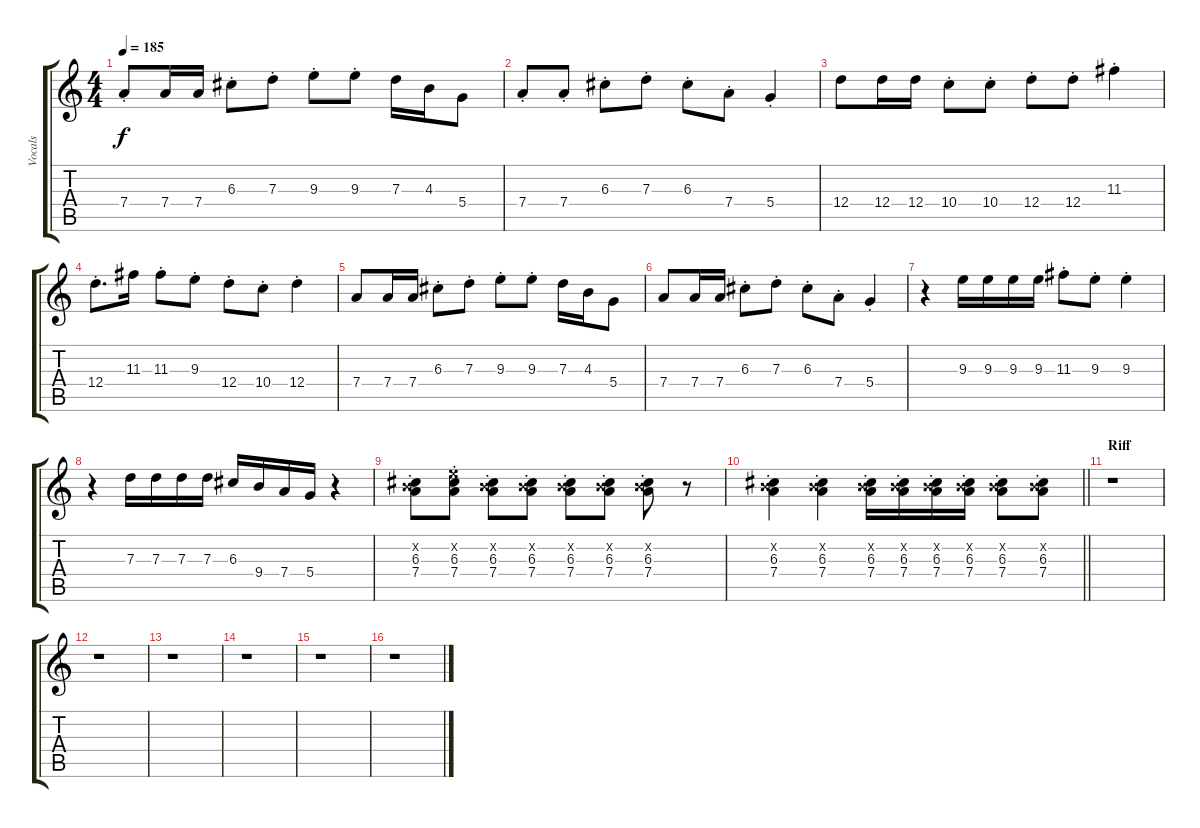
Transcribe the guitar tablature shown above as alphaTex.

\track ("Vocals" "Vocals") {instrument drawbarorgan}
\staff {score tabs}
\tuning (E5 B4 G4 D4 A3 E3) {hide}
\ts (4 4)
\tempo 185
\clef g2
\ks c
7.4{st}.8{dy f} 7.4.16 7.4.16 6.3{st}.8 7.3{st}.8 9.3{st}.8 9.3{st}.8 7.3.16 4.3.16 5.4.8 |
7.4{st}.8 7.4{st}.8 6.3{st}.8 7.3{st}.8 6.3{st}.8 7.4{st}.8 5.4{st}.4 |
12.4.8 12.4.16 12.4.16 10.4{st}.8 10.4{st}.8 12.4{st}.8 12.4{st}.8 11.3{st}.4 |
12.4{st}.8{d} 11.3.16 11.3{st}.8 9.3{st}.8 12.4{st}.8 10.4{st}.8 12.4{st}.4 |
7.4.8 7.4.16 7.4.16 6.3{st}.8 7.3{st}.8 9.3{st}.8 9.3{st}.8 7.3.16 4.3.16 5.4.8 |
7.4.8 7.4.16 7.4.16 6.3{st}.8 7.3{st}.8 6.3{st}.8 7.4{st}.8 5.4{st}.4 |
r.4 9.3.16 9.3.16 9.3.16 9.3.16 11.3{st}.8 9.3{st}.8 9.3{st}.4 |
r.4 7.3.16 7.3.16 7.3.16 7.3.16 6.3.16 9.4.16 7.4.16 5.4.16 r.4 |
(0.2{x} 6.3{st} 7.4{st}).8 (5.2{x} 6.3{st} 7.4{st}).8 (0.2{x} 6.3{st} 7.4{st}).8 (0.2{x} 6.3{st} 7.4{st}).8 (0.2{x} 6.3{st} 7.4{st}).8 (0.2{x} 6.3{st} 7.4{st}).8 (0.2{x} 6.3{st} 7.4{st}).8 r.8 |
\barLineRight lightlight
(0.2{x} 6.3{st} 7.4{st}).4 (0.2{x} 6.3{st} 7.4{st}).4 (0.2{x} 6.3{st} 7.4{st}).16 (0.2{x} 6.3{st} 7.4{st}).16 (0.2{x} 6.3{st} 7.4{st}).16 (0.2{x} 6.3{st} 7.4{st}).16 (0.2{x} 6.3{st} 7.4{st}).8 (0.2{x} 6.3{st} 7.4{st}).8 |
\section ("" "Riff")
r.1 |
r.1 |
r.1 |
r.1 |
r.1 |
r.1
